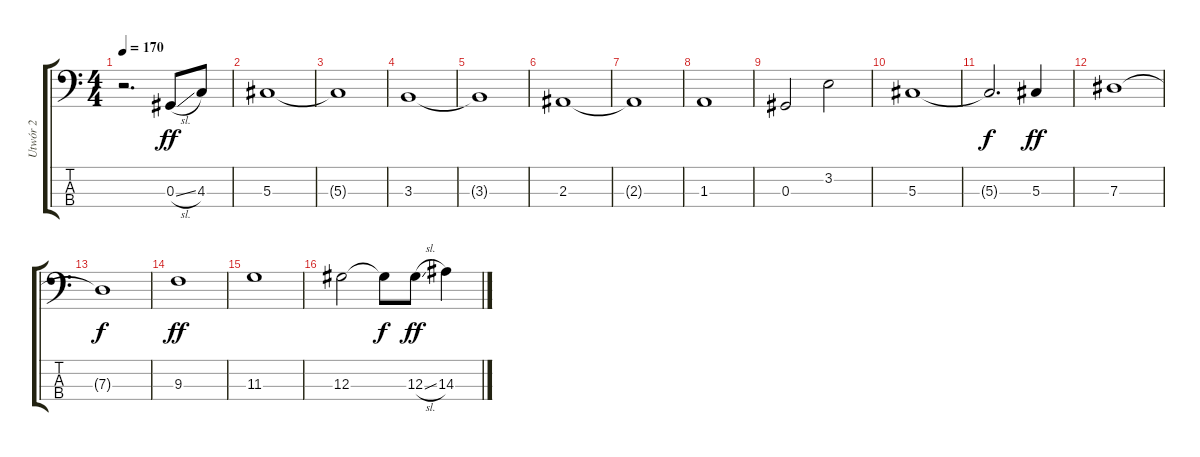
\track ("Utwór 2" "Utwór 2") {instrument electricbassfinger}
\staff {score tabs}
\tuning (Gb2 Db2 Ab1 Db1) {hide}
\ts (4 4)
\tempo 170
\clef f4
\ks c
r.2{d dy ff} 0.3{sl}.8 4.3.8 |
5.3.1 |
5.3{t}.1 |
3.3.1 |
3.3{t}.1 |
2.3.1 |
2.3{t}.1 |
1.3.1 |
0.3.2 3.2.2 |
5.3.1 |
5.3{t}.2{d dy f} 5.3.4{dy ff} |
7.3.1 |
7.3{t}.1{dy f} |
9.3.1{dy ff} |
11.3.1 |
12.3.2 12.3{t}.8{dy f} 12.3{sl}.8{dy ff} 14.3.4
